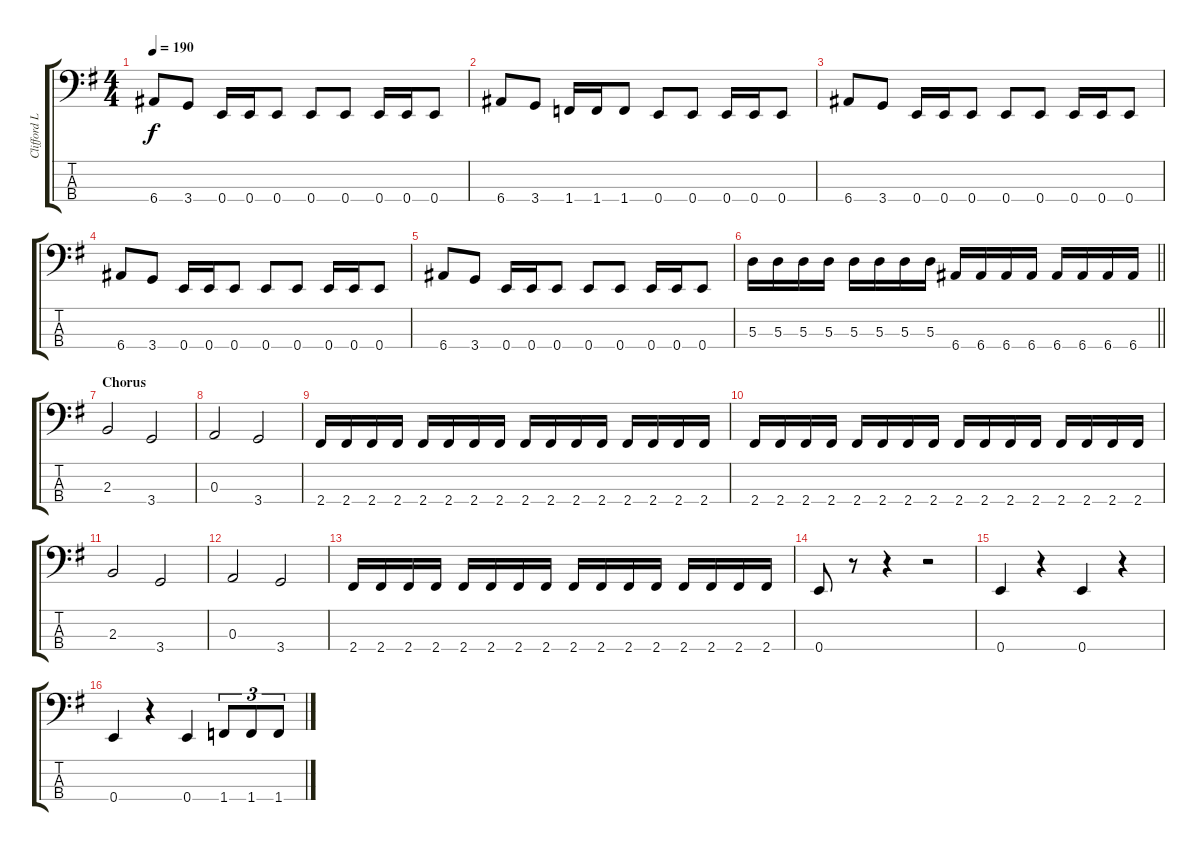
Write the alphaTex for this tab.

\track ("Clifford Lee Burton - Bass Guitar" "Clifford L") {instrument electricbassfinger}
\staff {score tabs}
\tuning (G2 D2 A1 E1) {hide}
\ts (4 4)
\tempo 190
\clef f4
\ks eminor
6.4.8{dy f} 3.4.8 0.4.16 0.4.16 0.4.8 0.4.8 0.4.8 0.4.16 0.4.16 0.4.8 |
6.4.8 3.4.8 1.4.16 1.4.16 1.4.8 0.4.8 0.4.8 0.4.16 0.4.16 0.4.8 |
6.4.8 3.4.8 0.4.16 0.4.16 0.4.8 0.4.8 0.4.8 0.4.16 0.4.16 0.4.8 |
6.4.8 3.4.8 0.4.16 0.4.16 0.4.8 0.4.8 0.4.8 0.4.16 0.4.16 0.4.8 |
6.4.8 3.4.8 0.4.16 0.4.16 0.4.8 0.4.8 0.4.8 0.4.16 0.4.16 0.4.8 |
\barLineRight lightlight
5.3.16 5.3.16 5.3.16 5.3.16 5.3.16 5.3.16 5.3.16 5.3.16 6.4.16 6.4.16 6.4.16 6.4.16 6.4.16 6.4.16 6.4.16 6.4.16 |
\section ("" "Chorus")
2.3.2 3.4.2 |
0.3.2 3.4.2 |
2.4.16 2.4.16 2.4.16 2.4.16 2.4.16 2.4.16 2.4.16 2.4.16 2.4.16 2.4.16 2.4.16 2.4.16 2.4.16 2.4.16 2.4.16 2.4.16 |
2.4.16 2.4.16 2.4.16 2.4.16 2.4.16 2.4.16 2.4.16 2.4.16 2.4.16 2.4.16 2.4.16 2.4.16 2.4.16 2.4.16 2.4.16 2.4.16 |
2.3.2 3.4.2 |
0.3.2 3.4.2 |
2.4.16 2.4.16 2.4.16 2.4.16 2.4.16 2.4.16 2.4.16 2.4.16 2.4.16 2.4.16 2.4.16 2.4.16 2.4.16 2.4.16 2.4.16 2.4.16 |
0.4.8 r.8 r.4 r.2 |
0.4.4 r.4 0.4.4 r.4 |
0.4.4 r.4 0.4.4 1.4.8{tu (3 2)} 1.4.8{tu (3 2)} 1.4.8{tu (3 2)}
